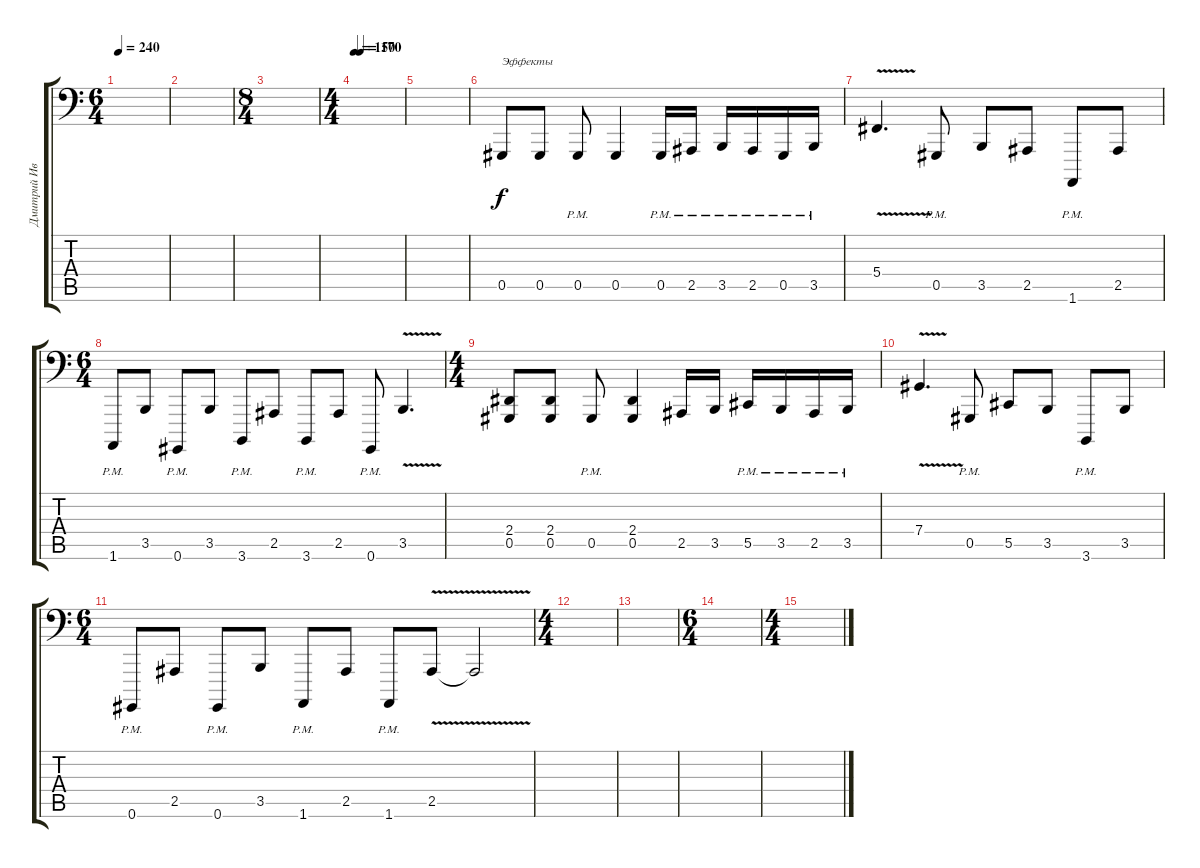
\track ("Дмитрий Иванов/Эффекты" "Дмитрий Ив") {instrument glockenspiel}
\staff {score tabs}
\tuning (Eb4 Bb3 Gb3 Db2 Ab1 Ab0) {hide}
\ts (6 4)
\tempo 240
\clef f4
\ks c
|
|
\ts (8 4)
|
\ts (4 4)
\tempo 150
\tempo (170 0.125)
|
|
0.5.8{txt "Эффекты" volume 10 instrument guitarharmonics} 0.5.8 0.5{pm}.8 0.5.4 0.5{pm}.16 2.5{pm}.16 3.5{pm}.16 2.5{pm}.16 0.5{pm}.16 3.5{pm}.16 |
5.4{v}.4{d} 0.5{pm}.8 3.5.8 2.5.8 1.6{pm}.8 2.5.8 |
\ts (6 4)
1.6{pm}.8 3.5.8 0.6{pm}.8 3.5.8 3.6{pm}.8 2.5.8 3.6{pm}.8 2.5.8 0.6{pm}.8 3.5{v}.4{d} |
\ts (4 4)
(2.4 0.5).8{volume 0} (2.4 0.5).8 0.5{pm}.8 (2.4 0.5).4 2.5.16 3.5.16 5.5{pm}.16 3.5{pm}.16 2.5{pm}.16 3.5{pm}.16 |
7.4{v}.4{d} 0.5{pm}.8 5.5.8 3.5.8 3.6{pm}.8 3.5.8 |
\ts (6 4)
0.6{pm}.8 2.5.8 0.6{pm}.8 3.5.8 1.6{pm}.8 2.5.8 1.6{pm}.8 2.5{v}.8 2.5{t}.2 |
\ts (4 4)
|
|
\ts (6 4)
|
\ts (4 4)
